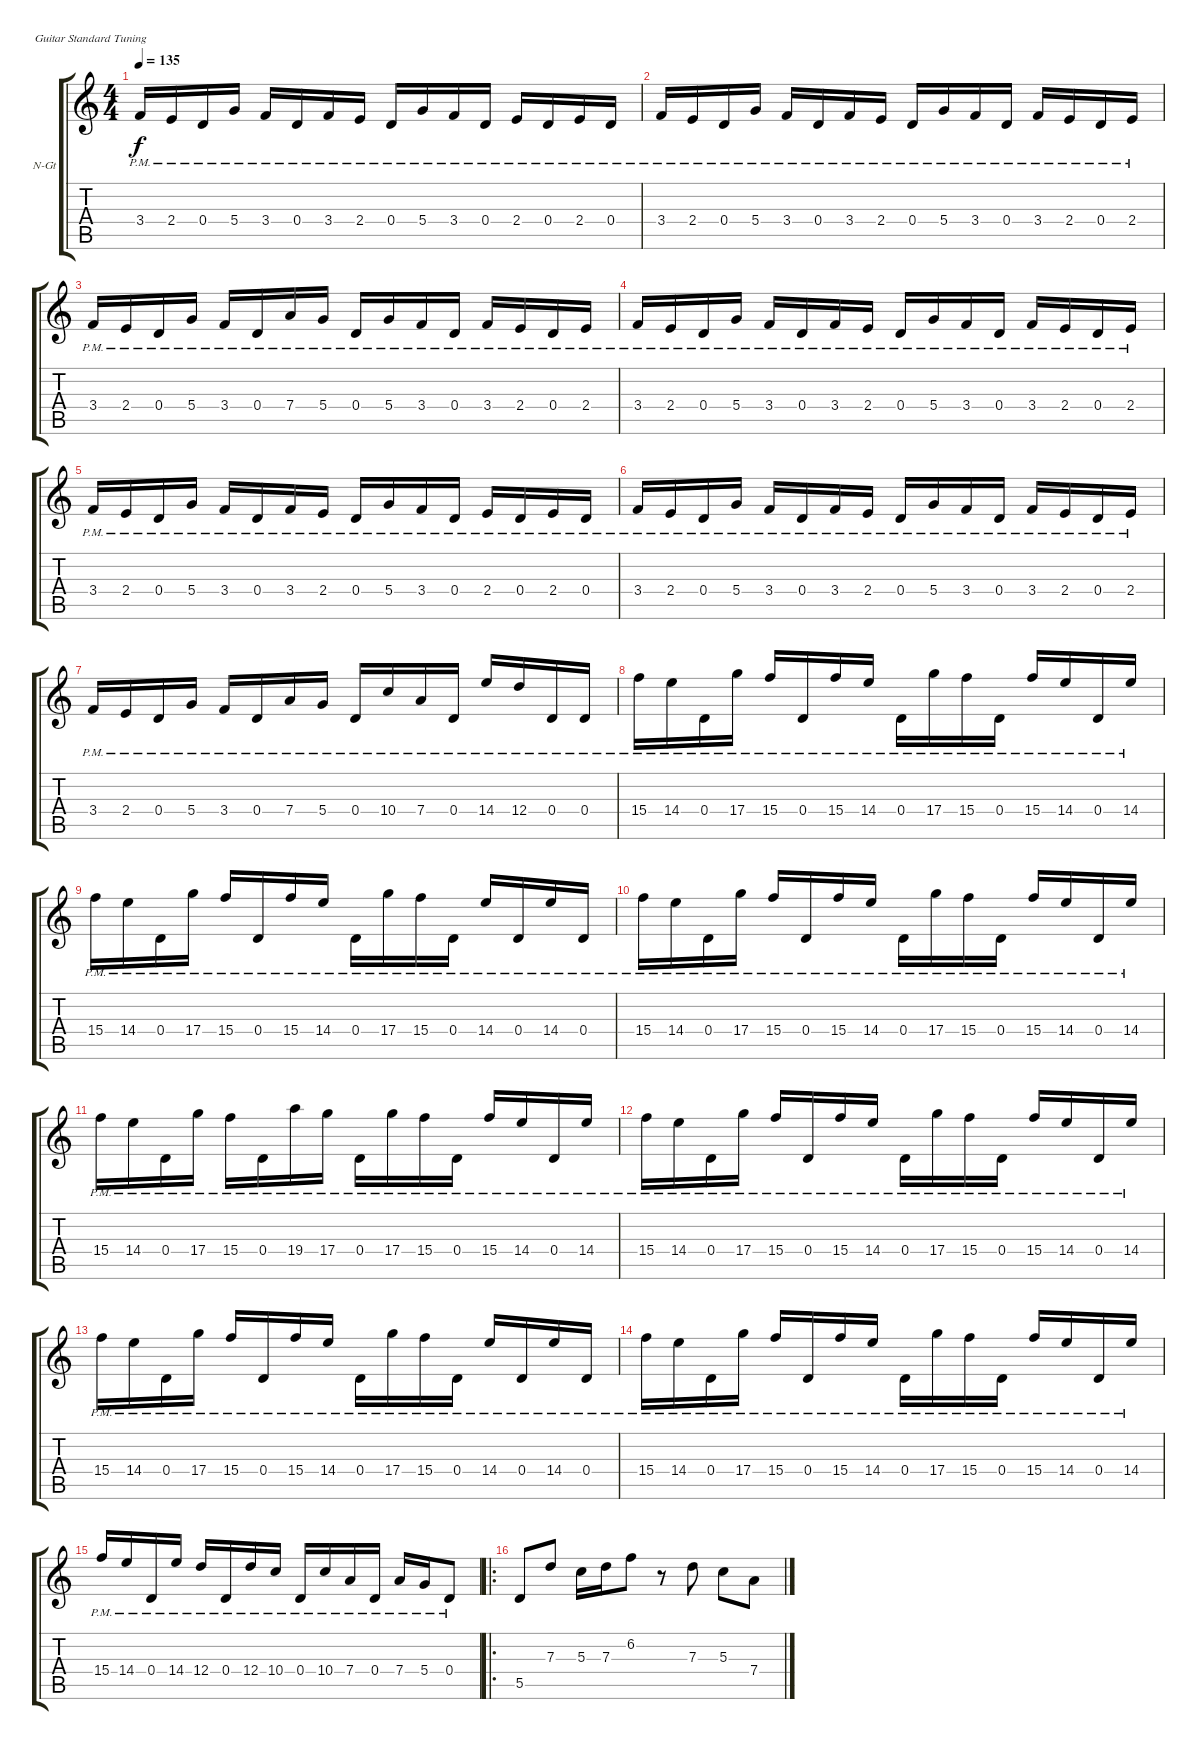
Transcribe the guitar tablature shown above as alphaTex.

\bracketExtendMode groupsimilarinstruments
\firstSystemTrackNameOrientation horizontal
\otherSystemsTrackNameOrientation horizontal
\track ("Rodrigo" "N-Gt") {instrument acousticguitarnylon}
\staff {score tabs}
\tuning (E4 B3 G3 D3 A2 E2)
\ts (4 4)
\tempo 135
\clef g2
\ks c
3.4{pm}.16{dy f} 2.4{pm}.16 0.4{pm}.16 5.4{pm}.16 3.4{pm}.16 0.4{pm}.16 3.4{pm}.16 2.4{pm}.16 0.4{pm}.16 5.4{pm}.16 3.4{pm}.16 0.4{pm}.16 2.4{pm}.16 0.4{pm}.16 2.4{pm}.16 0.4{pm}.16 |
3.4{pm}.16 2.4{pm}.16 0.4{pm}.16 5.4{pm}.16 3.4{pm}.16 0.4{pm}.16 3.4{pm}.16 2.4{pm}.16 0.4{pm}.16 5.4{pm}.16 3.4{pm}.16 0.4{pm}.16 3.4{pm}.16 2.4{pm}.16 0.4{pm}.16 2.4{pm}.16 |
3.4{pm}.16 2.4{pm}.16 0.4{pm}.16 5.4{pm}.16 3.4{pm}.16 0.4{pm}.16 7.4{pm}.16 5.4{pm}.16 0.4{pm}.16 5.4{pm}.16 3.4{pm}.16 0.4{pm}.16 3.4{pm}.16 2.4{pm}.16 0.4{pm}.16 2.4{pm}.16 |
3.4{pm}.16 2.4{pm}.16 0.4{pm}.16 5.4{pm}.16 3.4{pm}.16 0.4{pm}.16 3.4{pm}.16 2.4{pm}.16 0.4{pm}.16 5.4{pm}.16 3.4{pm}.16 0.4{pm}.16 3.4{pm}.16 2.4{pm}.16 0.4{pm}.16 2.4{pm}.16 |
3.4{pm}.16 2.4{pm}.16 0.4{pm}.16 5.4{pm}.16 3.4{pm}.16 0.4{pm}.16 3.4{pm}.16 2.4{pm}.16 0.4{pm}.16 5.4{pm}.16 3.4{pm}.16 0.4{pm}.16 2.4{pm}.16 0.4{pm}.16 2.4{pm}.16 0.4{pm}.16 |
3.4{pm}.16 2.4{pm}.16 0.4{pm}.16 5.4{pm}.16 3.4{pm}.16 0.4{pm}.16 3.4{pm}.16 2.4{pm}.16 0.4{pm}.16 5.4{pm}.16 3.4{pm}.16 0.4{pm}.16 3.4{pm}.16 2.4{pm}.16 0.4{pm}.16 2.4{pm}.16 |
3.4{pm}.16 2.4{pm}.16 0.4{pm}.16 5.4{pm}.16 3.4{pm}.16 0.4{pm}.16 7.4{pm}.16 5.4{pm}.16 0.4{pm}.16 10.4{pm}.16 7.4{pm}.16 0.4{pm}.16 14.4{pm}.16 12.4{pm}.16 0.4{pm}.16 0.4{pm}.16 |
15.4{pm}.16 14.4{pm}.16 0.4{pm}.16 17.4{pm}.16 15.4{pm}.16 0.4{pm}.16 15.4{pm}.16 14.4{pm}.16 0.4{pm}.16 17.4{pm}.16 15.4{pm}.16 0.4{pm}.16 15.4{pm}.16 14.4{pm}.16 0.4{pm}.16 14.4{pm}.16 |
15.4{pm}.16 14.4{pm}.16 0.4{pm}.16 17.4{pm}.16 15.4{pm}.16 0.4{pm}.16 15.4{pm}.16 14.4{pm}.16 0.4{pm}.16 17.4{pm}.16 15.4{pm}.16 0.4{pm}.16 14.4{pm}.16 0.4{pm}.16 14.4{pm}.16 0.4{pm}.16 |
15.4{pm}.16 14.4{pm}.16 0.4{pm}.16 17.4{pm}.16 15.4{pm}.16 0.4{pm}.16 15.4{pm}.16 14.4{pm}.16 0.4{pm}.16 17.4{pm}.16 15.4{pm}.16 0.4{pm}.16 15.4{pm}.16 14.4{pm}.16 0.4{pm}.16 14.4{pm}.16 |
15.4{pm}.16 14.4{pm}.16 0.4{pm}.16 17.4{pm}.16 15.4{pm}.16 0.4{pm}.16 19.4{pm}.16 17.4{pm}.16 0.4{pm}.16 17.4{pm}.16 15.4{pm}.16 0.4{pm}.16 15.4{pm}.16 14.4{pm}.16 0.4{pm}.16 14.4{pm}.16 |
15.4{pm}.16 14.4{pm}.16 0.4{pm}.16 17.4{pm}.16 15.4{pm}.16 0.4{pm}.16 15.4{pm}.16 14.4{pm}.16 0.4{pm}.16 17.4{pm}.16 15.4{pm}.16 0.4{pm}.16 15.4{pm}.16 14.4{pm}.16 0.4{pm}.16 14.4{pm}.16 |
15.4{pm}.16 14.4{pm}.16 0.4{pm}.16 17.4{pm}.16 15.4{pm}.16 0.4{pm}.16 15.4{pm}.16 14.4{pm}.16 0.4{pm}.16 17.4{pm}.16 15.4{pm}.16 0.4{pm}.16 14.4{pm}.16 0.4{pm}.16 14.4{pm}.16 0.4{pm}.16 |
15.4{pm}.16 14.4{pm}.16 0.4{pm}.16 17.4{pm}.16 15.4{pm}.16 0.4{pm}.16 15.4{pm}.16 14.4{pm}.16 0.4{pm}.16 17.4{pm}.16 15.4{pm}.16 0.4{pm}.16 15.4{pm}.16 14.4{pm}.16 0.4{pm}.16 14.4{pm}.16 |
15.4{pm}.16 14.4{pm}.16 0.4{pm}.16 14.4{pm}.16 12.4{pm}.16 0.4{pm}.16 12.4{pm}.16 10.4{pm}.16 0.4{pm}.16 10.4{pm}.16 7.4{pm}.16 0.4{pm}.16 7.4{pm}.16 5.4{pm}.16 0.4{pm}.8 |
\ro
5.5.8 7.3.8 5.3.16 7.3.16 6.2.8 r.8 7.3.8 5.3.8 7.4.8
